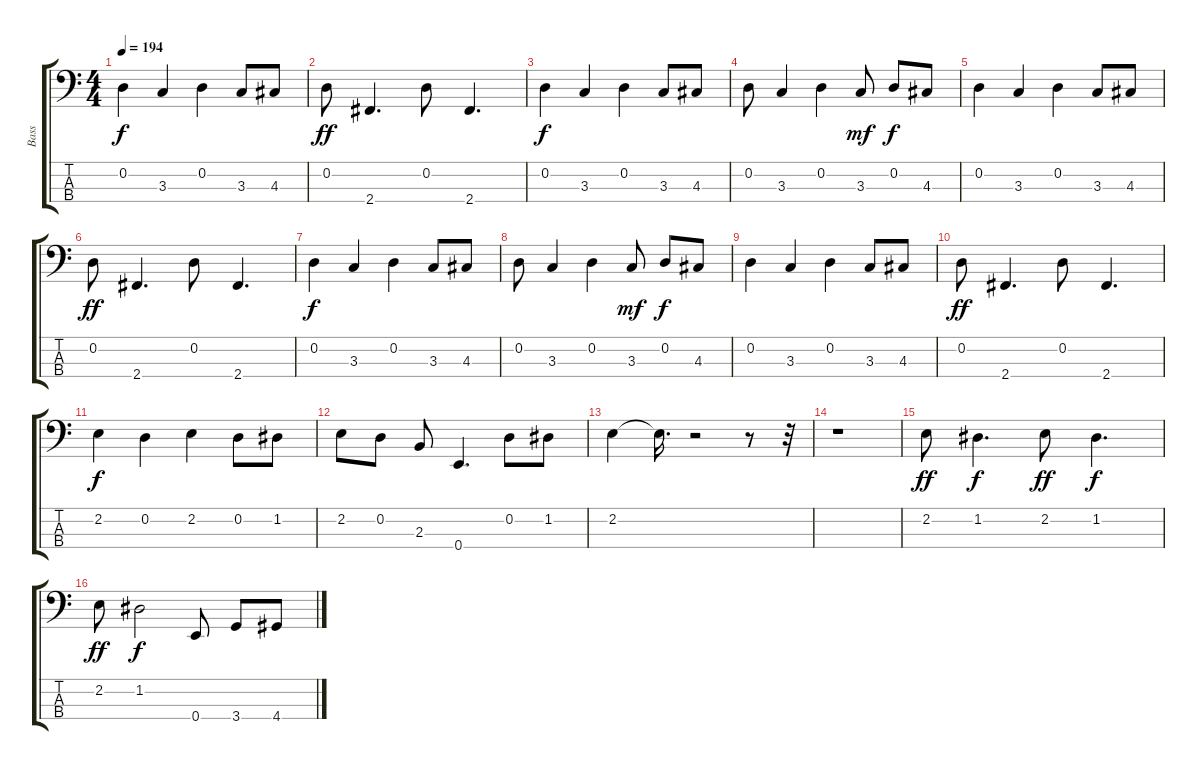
\track ("Bass" "Bass") {instrument electricbassfinger}
\staff {score tabs}
\tuning (G2 D2 A1 E1) {hide}
\ts (4 4)
\tempo 194
\clef f4
\ks c
0.2.4{dy f} 3.3.4 0.2.4 3.3.8 4.3.8 |
0.2.8{dy ff} 2.4.4{d} 0.2.8 2.4.4{d} |
0.2.4{dy f} 3.3.4 0.2.4 3.3.8 4.3.8 |
0.2.8 3.3.4 0.2.4 3.3.8{dy mf} 0.2.8{dy f} 4.3.8 |
0.2.4 3.3.4 0.2.4 3.3.8 4.3.8 |
0.2.8{dy ff} 2.4.4{d} 0.2.8 2.4.4{d} |
0.2.4{dy f} 3.3.4 0.2.4 3.3.8 4.3.8 |
0.2.8 3.3.4 0.2.4 3.3.8{dy mf} 0.2.8{dy f} 4.3.8 |
0.2.4 3.3.4 0.2.4 3.3.8 4.3.8 |
0.2.8{dy ff} 2.4.4{d} 0.2.8 2.4.4{d} |
2.2.4{dy f} 0.2.4 2.2.4 0.2.8 1.2.8 |
2.2.8 0.2.8 2.3.8 0.4.4{d} 0.2.8 1.2.8 |
2.2.4 2.2{t}.16{d} r.2 r.8 r.32 |
r.1 |
2.2.8{dy ff} 1.2.4{d dy f} 2.2.8{dy ff} 1.2.4{d dy f} |
2.2.8{dy ff} 1.2.2{dy f} 0.4.8 3.4.8 4.4.8
